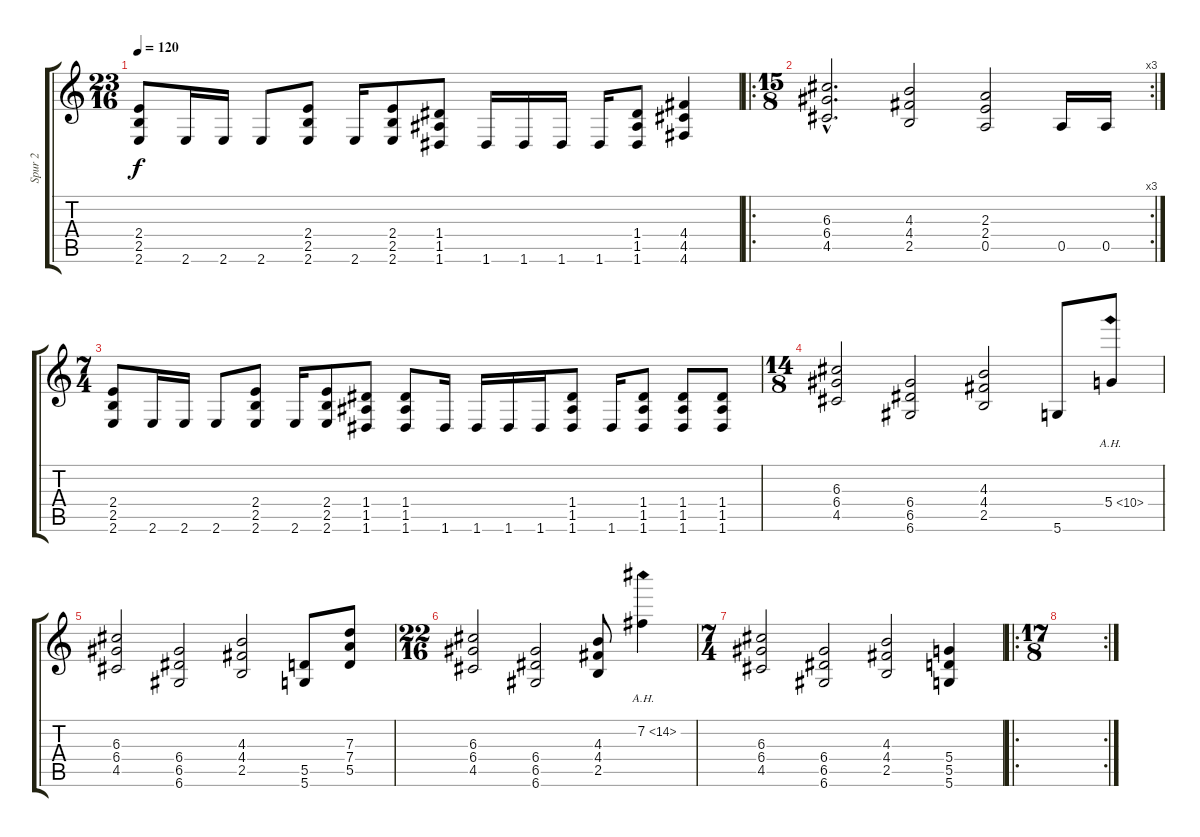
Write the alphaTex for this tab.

\track ("Spur 2" "Spur 2") {instrument distortionguitar}
\staff {score tabs}
\tuning (E4 B3 G3 D3 A2 D2) {hide}
\ts (23 16)
\tempo 120
\clef g2
\ks c
(2.4 2.5 2.6).8{dy f} 2.6.16 2.6.16 2.6.8 (2.4 2.5 2.6).8 2.6.16 (2.4 2.5 2.6).8 (1.4 1.5 1.6).8 1.6.16 1.6.16 1.6.16 1.6.16 (1.4 1.5 1.6).8 (4.4 4.5 4.6).4 |
\ro
\rc 3
\ts (15 8)
(6.3{hac} 6.4{hac} 4.5{hac}).2{d} (4.3 4.4 2.5).2 (2.3 2.4 0.5).2 0.5.16 0.5.16 |
\ts (7 4)
(2.4 2.5 2.6).8 2.6.16 2.6.16 2.6.8 (2.4 2.5 2.6).8 2.6.16 (2.4 2.5 2.6).8 (1.4 1.5 1.6).8 (1.4 1.5 1.6).8 1.6.16 1.6.16 1.6.16 1.6.16 (1.4 1.5 1.6).8 1.6.16 (1.4 1.5 1.6).8 (1.4 1.5 1.6).8 (1.4 1.5 1.6).8 |
\ts (14 8)
(6.3 6.4 4.5).2 (6.4 6.5 6.6).2 (4.3 4.4 2.5).2 5.6.8 5.4{ah 5}.8 |
(6.3 6.4 4.5).2 (6.4 6.5 6.6).2 (4.3 4.4 2.5).2 (5.5 5.6).8 (7.3 7.4 5.5).8 |
\ts (22 16)
(6.3 6.4 4.5).2 (6.4 6.5 6.6).2 (4.3 4.4 2.5).8 7.2{ah 7}.4 |
\ts (7 4)
(6.3 6.4 4.5).2 (6.4 6.5 6.6).2 (4.3 4.4 2.5).2 (5.4 5.5 5.6).4 |
\ro
\rc 2
\ts (17 8)
